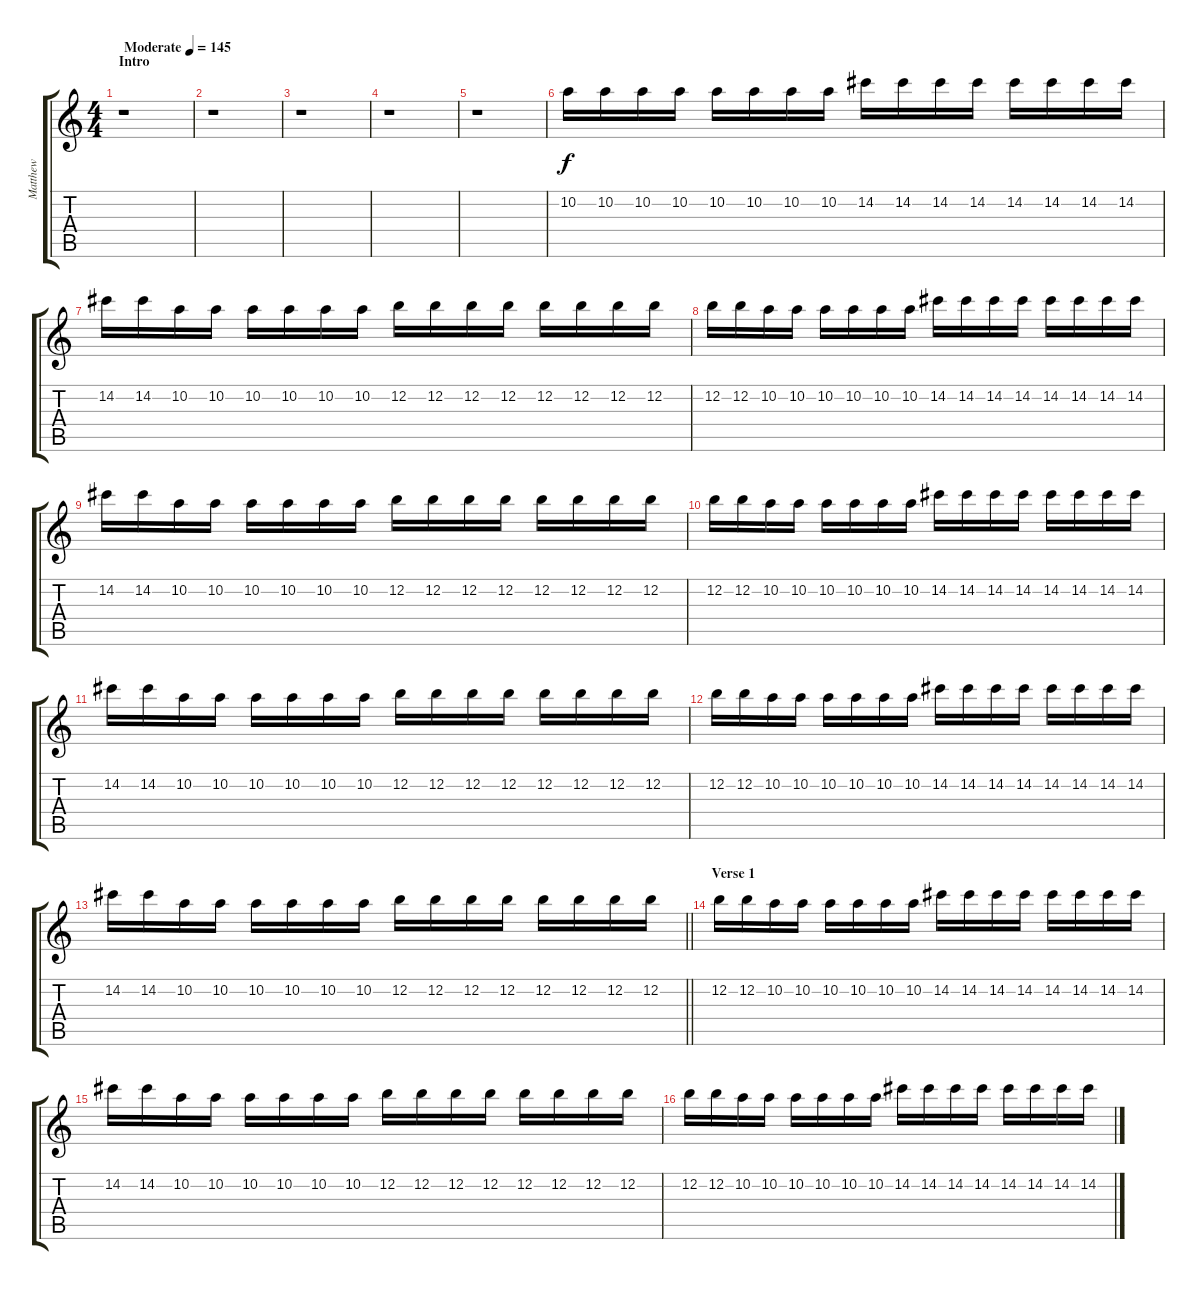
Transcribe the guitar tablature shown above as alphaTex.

\track ("Matthew" "Matthew") {instrument overdrivenguitar}
\staff {score tabs}
\tuning (E4 B3 G3 D3 A2 E2) {hide}
\ts (4 4)
\section ("" "Intro")
\tempo (145 "Moderate")
\clef g2
\ks c
r.1{dy f instrument overdrivenguitar} |
r.1 |
r.1 |
r.1 |
r.1 |
10.2.16 10.2.16 10.2.16 10.2.16 10.2.16 10.2.16 10.2.16 10.2.16 14.2.16 14.2.16 14.2.16 14.2.16 14.2.16 14.2.16 14.2.16 14.2.16 |
14.2.16 14.2.16 10.2.16 10.2.16 10.2.16 10.2.16 10.2.16 10.2.16 12.2.16 12.2.16 12.2.16 12.2.16 12.2.16 12.2.16 12.2.16 12.2.16 |
12.2.16 12.2.16 10.2.16 10.2.16 10.2.16 10.2.16 10.2.16 10.2.16 14.2.16 14.2.16 14.2.16 14.2.16 14.2.16 14.2.16 14.2.16 14.2.16 |
14.2.16 14.2.16 10.2.16 10.2.16 10.2.16 10.2.16 10.2.16 10.2.16 12.2.16 12.2.16 12.2.16 12.2.16 12.2.16 12.2.16 12.2.16 12.2.16 |
12.2.16 12.2.16 10.2.16 10.2.16 10.2.16 10.2.16 10.2.16 10.2.16 14.2.16 14.2.16 14.2.16 14.2.16 14.2.16 14.2.16 14.2.16 14.2.16 |
14.2.16 14.2.16 10.2.16 10.2.16 10.2.16 10.2.16 10.2.16 10.2.16 12.2.16 12.2.16 12.2.16 12.2.16 12.2.16 12.2.16 12.2.16 12.2.16 |
12.2.16 12.2.16 10.2.16 10.2.16 10.2.16 10.2.16 10.2.16 10.2.16 14.2.16 14.2.16 14.2.16 14.2.16 14.2.16 14.2.16 14.2.16 14.2.16 |
\barLineRight lightlight
14.2.16 14.2.16 10.2.16 10.2.16 10.2.16 10.2.16 10.2.16 10.2.16 12.2.16 12.2.16 12.2.16 12.2.16 12.2.16 12.2.16 12.2.16 12.2.16 |
\section ("" "Verse 1")
12.2.16 12.2.16 10.2.16 10.2.16 10.2.16 10.2.16 10.2.16 10.2.16 14.2.16 14.2.16 14.2.16 14.2.16 14.2.16 14.2.16 14.2.16 14.2.16 |
14.2.16 14.2.16 10.2.16 10.2.16 10.2.16 10.2.16 10.2.16 10.2.16 12.2.16 12.2.16 12.2.16 12.2.16 12.2.16 12.2.16 12.2.16 12.2.16 |
12.2.16 12.2.16 10.2.16 10.2.16 10.2.16 10.2.16 10.2.16 10.2.16 14.2.16 14.2.16 14.2.16 14.2.16 14.2.16 14.2.16 14.2.16 14.2.16
